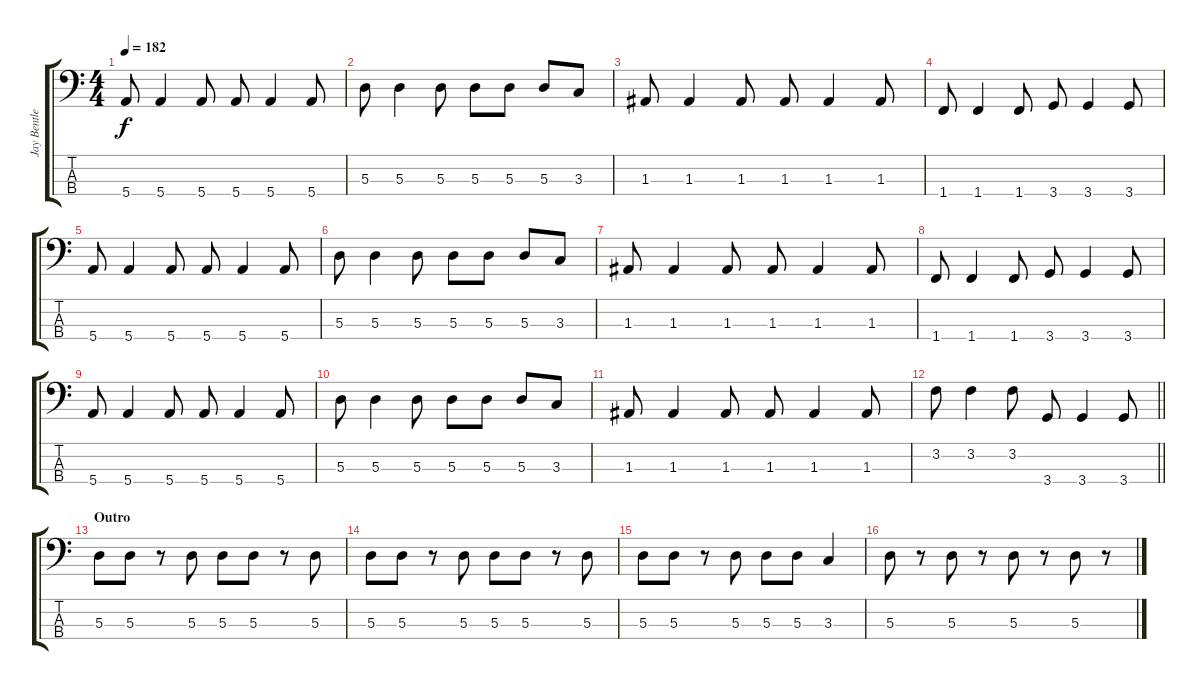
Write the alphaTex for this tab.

\track ("Jay Bentley" "Jay Bentle") {instrument electricbasspick}
\staff {score tabs}
\tuning (G2 D2 A1 E1) {hide}
\ts (4 4)
\tempo 182
\clef f4
\ks c
5.4.8{dy f} 5.4.4 5.4.8 5.4.8 5.4.4 5.4.8 |
5.3.8 5.3.4 5.3.8 5.3.8 5.3.8 5.3.8 3.3.8 |
1.3.8 1.3.4 1.3.8 1.3.8 1.3.4 1.3.8 |
1.4.8 1.4.4 1.4.8 3.4.8 3.4.4 3.4.8 |
5.4.8 5.4.4 5.4.8 5.4.8 5.4.4 5.4.8 |
5.3.8 5.3.4 5.3.8 5.3.8 5.3.8 5.3.8 3.3.8 |
1.3.8 1.3.4 1.3.8 1.3.8 1.3.4 1.3.8 |
1.4.8 1.4.4 1.4.8 3.4.8 3.4.4 3.4.8 |
5.4.8 5.4.4 5.4.8 5.4.8 5.4.4 5.4.8 |
5.3.8 5.3.4 5.3.8 5.3.8 5.3.8 5.3.8 3.3.8 |
1.3.8 1.3.4 1.3.8 1.3.8 1.3.4 1.3.8 |
\barLineRight lightlight
3.2.8 3.2.4 3.2.8 3.4.8 3.4.4 3.4.8 |
\section ("" "Outro")
5.3.8 5.3.8 r.8 5.3.8 5.3.8 5.3.8 r.8 5.3.8 |
5.3.8 5.3.8 r.8 5.3.8 5.3.8 5.3.8 r.8 5.3.8 |
5.3.8 5.3.8 r.8 5.3.8 5.3.8 5.3.8 3.3.4 |
5.3.8 r.8 5.3.8 r.8 5.3.8 r.8 5.3.8 r.8
